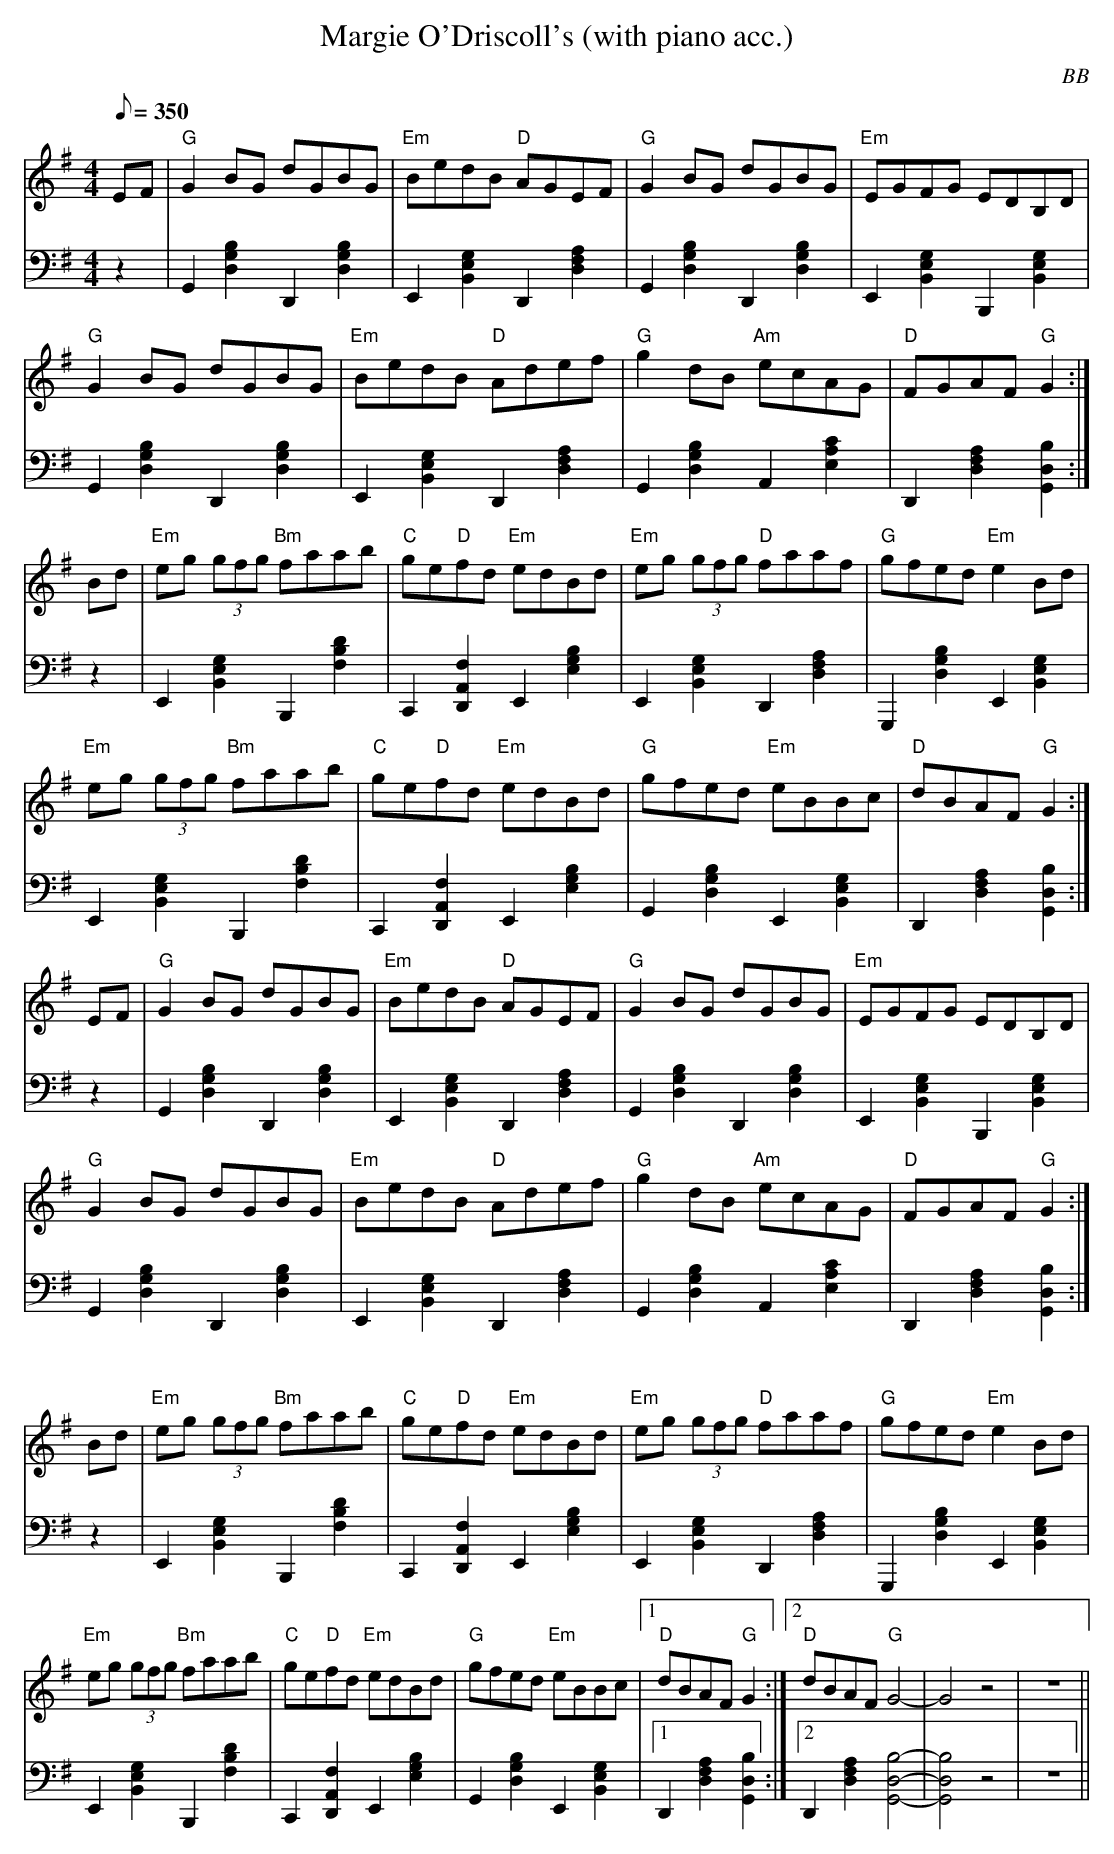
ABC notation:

X:1
T: Margie O'Driscoll's (with piano acc.)
C: BB
L: 1/8
M: 4/4
Q: 1/8=350
V: 1 program 1 21 %acc
V: 2 program 1 01 volume=65 clef=bass m=D
K: G
[V:1] EF|"G"G2 BG dGBG|"Em"BedB "D"AGEF|"G"G2 BG dGBG|"Em"EGFG EDB,D|
[V:2] z2|G,2[D2B2G2]D,2[D2B2G2]|E,2[B,2G2E2]D,2[A2F2D2]|G,2[D2B2G2]D,2[D2B2G2]|\
E,2[B,2G2E2]B,,2[B,2G2E2]|
[V:1] "G"G2 BG dGBG|"Em"BedB "D"Adef|"G"g2 dB "Am"ecAG|"D"FGAF "G"G2 :|
[V:2] G,2[D2B2G2]D,2[D2B2G2]|E,2[B,2G2E2]D,2[A2F2D2]|G,2[D2B2G2]A,2[E2A2c2]|\
D,2[A2F2D2][G,2D2B2]:|
[V:1] Bd|"Em"eg (3gfg "Bm"faab|"C"ge"D"fd "Em"edBd|"Em"eg (3gfg "D"faaf|\
"G"gfed "Em"e2 Bd|
[V:2] z2|E,2[B,2G2E2]B,,2[F2B2d2]|[C,2][D,2A,2F2]E,2[B2E2G2]|E,2[B,2G2E2]D,2[A2F2D2]|\
G,,2[D2B2G2]E,2[B,2G2E2]|
[V:1] "Em"eg (3gfg "Bm"faab|"C"ge"D"fd "Em"edBd|"G"gfed "Em"eBBc|"D"dBAF "G"G2 :|
[V:2] E,2[B,2G2E2]B,,2[F2B2d2]|[C,2][D,2A,2F2]E,2[B2E2G2]|G,2[D2B2G2]E,2[B,2G2E2]|\
D,2[A2F2D2][G,2D2B2] :|
[V:1] EF|"G"G2 BG dGBG|"Em"BedB "D"AGEF|"G"G2 BG dGBG|"Em"EGFG EDB,D|
[V:2] z2|G,2[D2B2G2]D,2[D2B2G2]|E,2[B,2G2E2]D,2[A2F2D2]|G,2[D2B2G2]D,2[D2B2G2]|\
E,2[B,2G2E2]B,,2[B,2G2E2]|
[V:1] "G"G2 BG dGBG|"Em"BedB "D"Adef|"G"g2 dB "Am"ecAG|"D"FGAF "G"G2 :|
[V:2] G,2[D2B2G2]D,2[D2B2G2]|E,2[B,2G2E2]D,2[A2F2D2]|G,2[D2B2G2]A,2[E2A2c2]|\
D,2[A2F2D2][G,2D2B2]:|
[V:1] Bd|"Em"eg (3gfg "Bm"faab|"C"ge"D"fd "Em"edBd|"Em"eg (3gfg "D"faaf|\
"G"gfed "Em"e2 Bd|
[V:2] z2|E,2[B,2G2E2]B,,2[F2B2d2]|[C,2][D,2A,2F2]E,2[B2E2G2]|E,2[B,2G2E2]D,2[A2F2D2]|\
G,,2[D2B2G2]E,2[B,2G2E2]|
[V:1] "Em"eg (3gfg "Bm"faab|"C"ge"D"fd "Em"edBd|"G"gfed "Em"eBBc|1 "D"dBAF "G"G2 :|2\
"D"dBAF "G"G4-|G4 z4|z8||
[V:2] E,2[B,2G2E2]B,,2[F2B2d2]|[C,2][D,2A,2F2]E,2[B2E2G2]|G,2[D2B2G2]E,2[B,2G2E2]|1\
D,2[A2F2D2][G,2D2B2] :|2 D,2[A2F2D2][G,4-D4-B4-]|[G,4D4B4] z4|z8||
